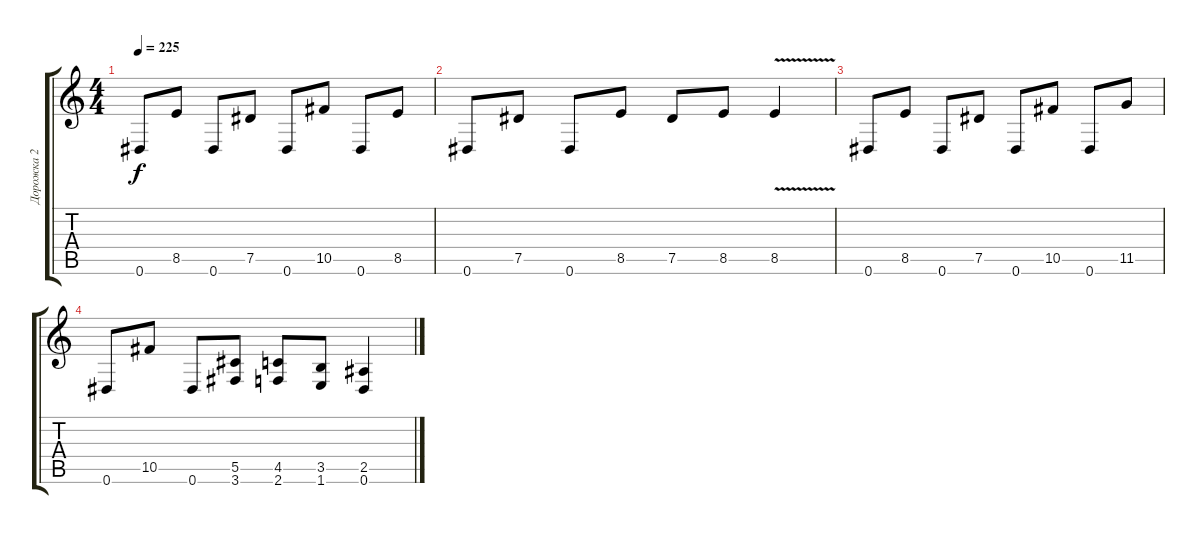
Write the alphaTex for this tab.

\track ("Дорожка 2" "Дорожка 2") {instrument distortionguitar}
\staff {score tabs}
\tuning (Eb4 Bb3 Gb3 Db3 Ab2 Eb2) {hide}
\ts (4 4)
\tempo 225
\clef g2
\ks c
0.6.8{dy f} 8.5.8 0.6.8 7.5.8 0.6.8 10.5.8 0.6.8 8.5.8 |
0.6.8 7.5.8 0.6.8 8.5.8 7.5.8 8.5.8 8.5{v}.4 |
0.6.8 8.5.8 0.6.8 7.5.8 0.6.8 10.5.8 0.6.8 11.5.8 |
0.6.8 10.5.8 0.6.8 (5.5 3.6).8 (4.5 2.6).8 (3.5 1.6).8 (2.5 0.6).4
